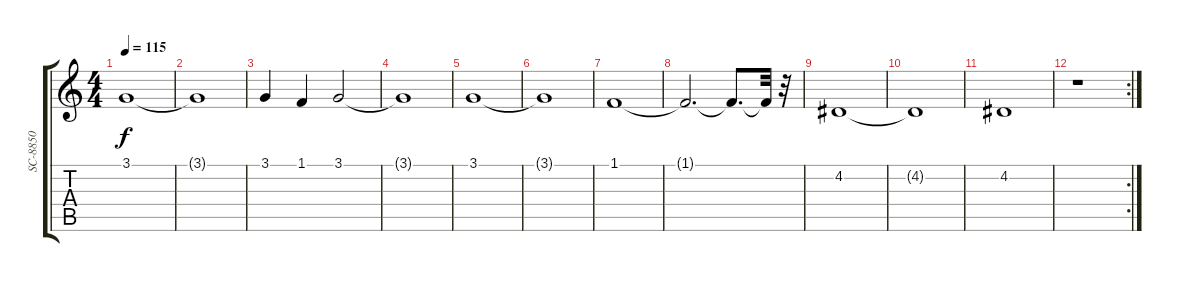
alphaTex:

\track ("SC-8850" "SC-8850") {instrument stringensemble1}
\staff {score tabs}
\tuning (E4 B3 G3 D3 A2 E2) {hide}
\ts (4 4)
\tempo 115
\clef g2
\ks c
3.1.1{dy f volume 10} |
3.1{t}.1 |
3.1.4 1.1.4 3.1.2 |
3.1{t}.1 |
3.1.1{volume 10} |
3.1{t}.1 |
1.1.1{volume 10} |
1.1{t}.2{d} 1.1{t}.8{d} 1.1{t}.32 r.32 |
4.2.1{volume 10} |
4.2{t}.1 |
4.2.1 |
\rc 2
r.1
